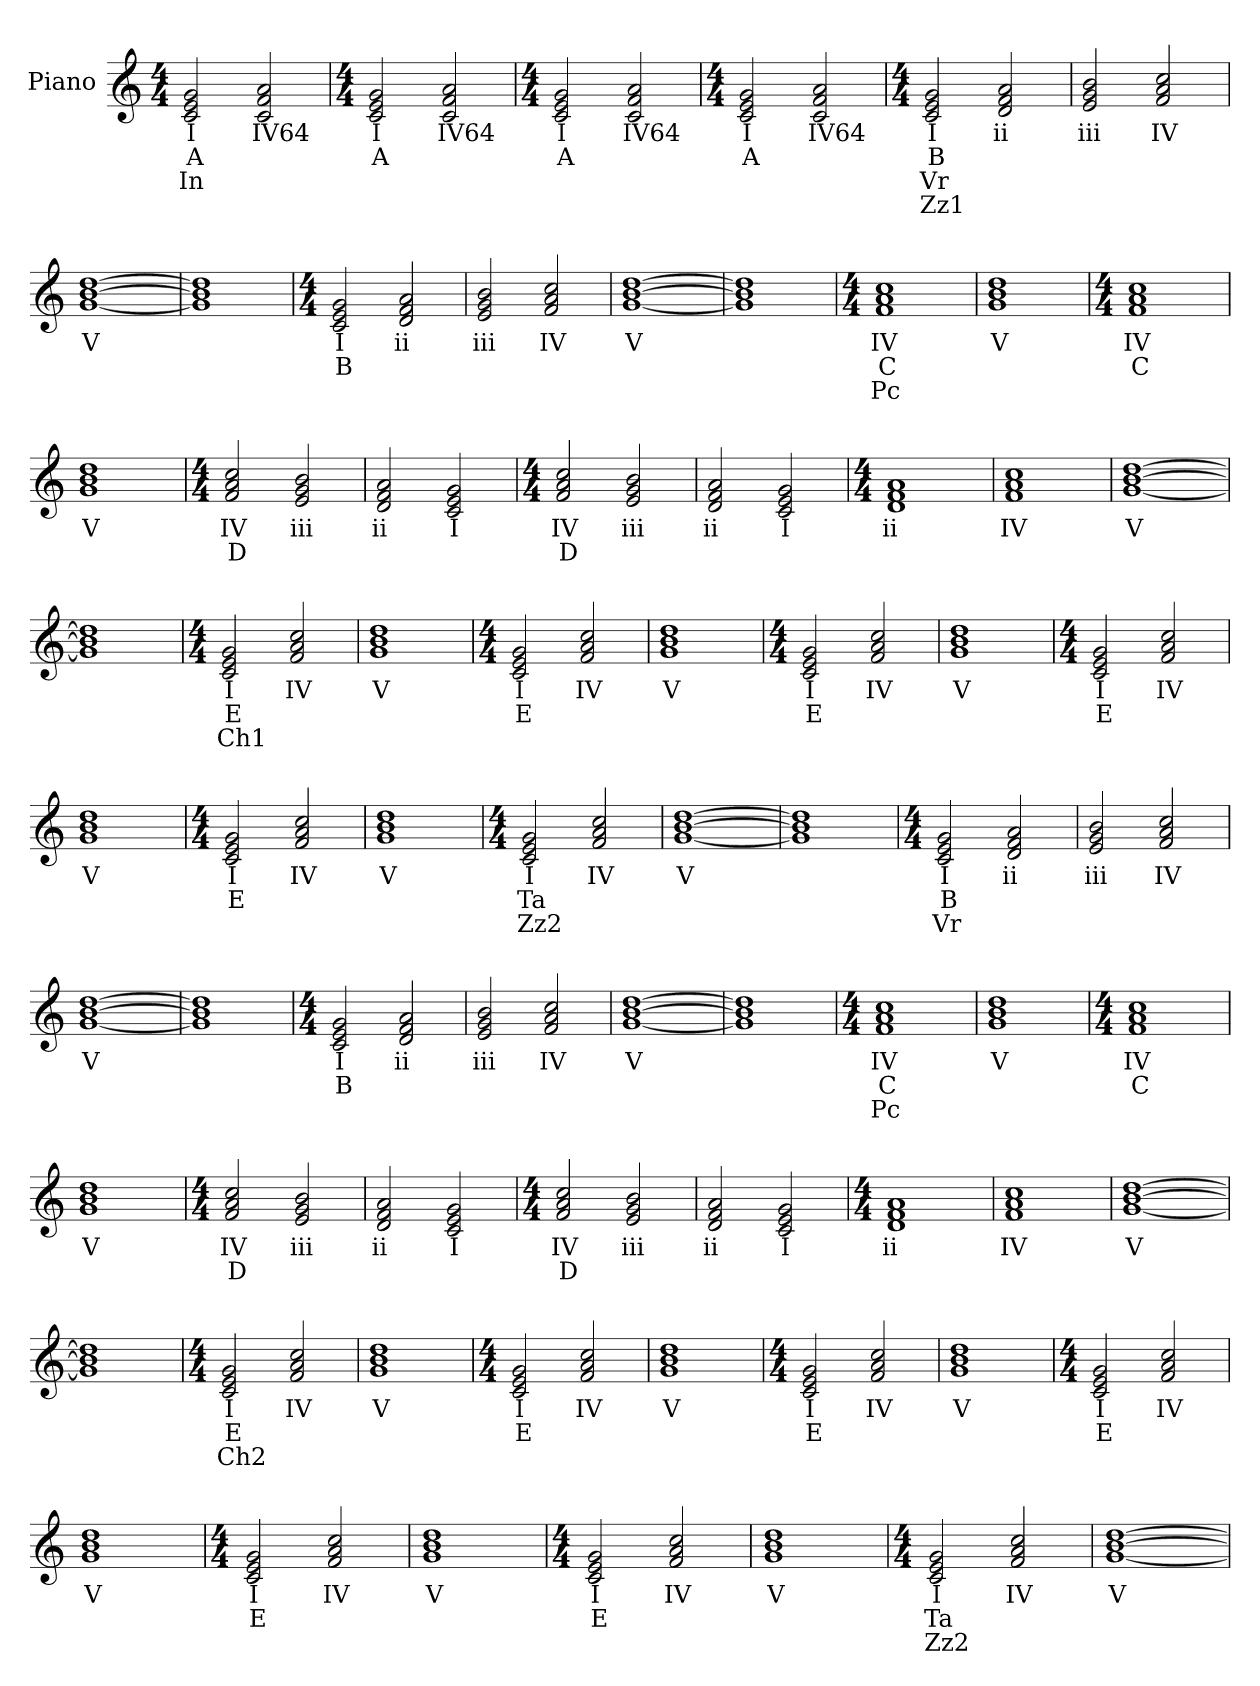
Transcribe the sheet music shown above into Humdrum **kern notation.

**kern	**text	**text	**text	**text
*part1	*part1	*part1	*part1	*part1
*staff1	*staff1	*staff1	*staff1	*staff1
*I"Piano	*	*	*	*
*I'Pno	*	*	*	*
*k[]	*	*	*	*
*C:	*	*	*	*
*M4/4	*	*	*	*
=	=	=	=	=
2c 2e 2g	I	A	In	.
2c 2f 2a	IV64	.	.	.
=	=	=	=	=
*k[]	*	*	*	*
*C:	*	*	*	*
*M4/4	*	*	*	*
2c 2e 2g	I	A	.	.
2c 2f 2a	IV64	.	.	.
=	=	=	=	=
*k[]	*	*	*	*
*C:	*	*	*	*
*M4/4	*	*	*	*
2c 2e 2g	I	A	.	.
2c 2f 2a	IV64	.	.	.
=	=	=	=	=
*k[]	*	*	*	*
*C:	*	*	*	*
*M4/4	*	*	*	*
2c 2e 2g	I	A	.	.
2c 2f 2a	IV64	.	.	.
=	=	=	=	=
*k[]	*	*	*	*
*C:	*	*	*	*
*M4/4	*	*	*	*
2c 2e 2g	I	B	Vr	Zz1
2d 2f 2a	ii	.	.	.
=	=	=	=	=
*k[]	*	*	*	*
*C:	*	*	*	*
2e 2g 2b	iii	.	.	.
2f 2a 2cc	IV	.	.	.
=	=	=	=	=
*k[]	*	*	*	*
*C:	*	*	*	*
[1g [1b [1dd	V	.	.	.
=	=	=	=	=
*k[]	*	*	*	*
*C:	*	*	*	*
1g] 1b] 1dd]	.	.	.	.
=	=	=	=	=
*k[]	*	*	*	*
*C:	*	*	*	*
*M4/4	*	*	*	*
2c 2e 2g	I	B	.	.
2d 2f 2a	ii	.	.	.
=	=	=	=	=
*k[]	*	*	*	*
*C:	*	*	*	*
2e 2g 2b	iii	.	.	.
2f 2a 2cc	IV	.	.	.
=	=	=	=	=
*k[]	*	*	*	*
*C:	*	*	*	*
[1g [1b [1dd	V	.	.	.
=	=	=	=	=
*k[]	*	*	*	*
*C:	*	*	*	*
1g] 1b] 1dd]	.	.	.	.
=	=	=	=	=
*k[]	*	*	*	*
*C:	*	*	*	*
*M4/4	*	*	*	*
1f 1a 1cc	IV	C	Pc	.
=	=	=	=	=
*k[]	*	*	*	*
*C:	*	*	*	*
1g 1b 1dd	V	.	.	.
=	=	=	=	=
*k[]	*	*	*	*
*C:	*	*	*	*
*M4/4	*	*	*	*
1f 1a 1cc	IV	C	.	.
=	=	=	=	=
*k[]	*	*	*	*
*C:	*	*	*	*
1g 1b 1dd	V	.	.	.
=	=	=	=	=
*k[]	*	*	*	*
*C:	*	*	*	*
*M4/4	*	*	*	*
2f 2a 2cc	IV	D	.	.
2e 2g 2b	iii	.	.	.
=	=	=	=	=
*k[]	*	*	*	*
*C:	*	*	*	*
2d 2f 2a	ii	.	.	.
2c 2e 2g	I	.	.	.
=	=	=	=	=
*k[]	*	*	*	*
*C:	*	*	*	*
*M4/4	*	*	*	*
2f 2a 2cc	IV	D	.	.
2e 2g 2b	iii	.	.	.
=	=	=	=	=
*k[]	*	*	*	*
*C:	*	*	*	*
2d 2f 2a	ii	.	.	.
2c 2e 2g	I	.	.	.
=	=	=	=	=
*k[]	*	*	*	*
*C:	*	*	*	*
*M4/4	*	*	*	*
1d 1f 1a	ii	.	.	.
=	=	=	=	=
*k[]	*	*	*	*
*C:	*	*	*	*
1f 1a 1cc	IV	.	.	.
=	=	=	=	=
*k[]	*	*	*	*
*C:	*	*	*	*
[1g [1b [1dd	V	.	.	.
=	=	=	=	=
*k[]	*	*	*	*
*C:	*	*	*	*
1g] 1b] 1dd]	.	.	.	.
=	=	=	=	=
*k[]	*	*	*	*
*C:	*	*	*	*
*M4/4	*	*	*	*
2c 2e 2g	I	E	Ch1	.
2f 2a 2cc	IV	.	.	.
=	=	=	=	=
*k[]	*	*	*	*
*C:	*	*	*	*
1g 1b 1dd	V	.	.	.
=	=	=	=	=
*k[]	*	*	*	*
*C:	*	*	*	*
*M4/4	*	*	*	*
2c 2e 2g	I	E	.	.
2f 2a 2cc	IV	.	.	.
=	=	=	=	=
*k[]	*	*	*	*
*C:	*	*	*	*
1g 1b 1dd	V	.	.	.
=	=	=	=	=
*k[]	*	*	*	*
*C:	*	*	*	*
*M4/4	*	*	*	*
2c 2e 2g	I	E	.	.
2f 2a 2cc	IV	.	.	.
=	=	=	=	=
*k[]	*	*	*	*
*C:	*	*	*	*
1g 1b 1dd	V	.	.	.
=	=	=	=	=
*k[]	*	*	*	*
*C:	*	*	*	*
*M4/4	*	*	*	*
2c 2e 2g	I	E	.	.
2f 2a 2cc	IV	.	.	.
=	=	=	=	=
*k[]	*	*	*	*
*C:	*	*	*	*
1g 1b 1dd	V	.	.	.
=	=	=	=	=
*k[]	*	*	*	*
*C:	*	*	*	*
*M4/4	*	*	*	*
2c 2e 2g	I	E	.	.
2f 2a 2cc	IV	.	.	.
=	=	=	=	=
*k[]	*	*	*	*
*C:	*	*	*	*
1g 1b 1dd	V	.	.	.
=	=	=	=	=
*k[]	*	*	*	*
*C:	*	*	*	*
*M4/4	*	*	*	*
2c 2e 2g	I	Ta	Zz2	.
2f 2a 2cc	IV	.	.	.
=	=	=	=	=
*k[]	*	*	*	*
*C:	*	*	*	*
[1g [1b [1dd	V	.	.	.
=	=	=	=	=
*k[]	*	*	*	*
*C:	*	*	*	*
1g] 1b] 1dd]	.	.	.	.
=	=	=	=	=
*k[]	*	*	*	*
*C:	*	*	*	*
*M4/4	*	*	*	*
2c 2e 2g	I	B	Vr	.
2d 2f 2a	ii	.	.	.
=	=	=	=	=
*k[]	*	*	*	*
*C:	*	*	*	*
2e 2g 2b	iii	.	.	.
2f 2a 2cc	IV	.	.	.
=	=	=	=	=
*k[]	*	*	*	*
*C:	*	*	*	*
[1g [1b [1dd	V	.	.	.
=	=	=	=	=
*k[]	*	*	*	*
*C:	*	*	*	*
1g] 1b] 1dd]	.	.	.	.
=	=	=	=	=
*k[]	*	*	*	*
*C:	*	*	*	*
*M4/4	*	*	*	*
2c 2e 2g	I	B	.	.
2d 2f 2a	ii	.	.	.
=	=	=	=	=
*k[]	*	*	*	*
*C:	*	*	*	*
2e 2g 2b	iii	.	.	.
2f 2a 2cc	IV	.	.	.
=	=	=	=	=
*k[]	*	*	*	*
*C:	*	*	*	*
[1g [1b [1dd	V	.	.	.
=	=	=	=	=
*k[]	*	*	*	*
*C:	*	*	*	*
1g] 1b] 1dd]	.	.	.	.
=	=	=	=	=
*k[]	*	*	*	*
*C:	*	*	*	*
*M4/4	*	*	*	*
1f 1a 1cc	IV	C	Pc	.
=	=	=	=	=
*k[]	*	*	*	*
*C:	*	*	*	*
1g 1b 1dd	V	.	.	.
=	=	=	=	=
*k[]	*	*	*	*
*C:	*	*	*	*
*M4/4	*	*	*	*
1f 1a 1cc	IV	C	.	.
=	=	=	=	=
*k[]	*	*	*	*
*C:	*	*	*	*
1g 1b 1dd	V	.	.	.
=	=	=	=	=
*k[]	*	*	*	*
*C:	*	*	*	*
*M4/4	*	*	*	*
2f 2a 2cc	IV	D	.	.
2e 2g 2b	iii	.	.	.
=	=	=	=	=
*k[]	*	*	*	*
*C:	*	*	*	*
2d 2f 2a	ii	.	.	.
2c 2e 2g	I	.	.	.
=	=	=	=	=
*k[]	*	*	*	*
*C:	*	*	*	*
*M4/4	*	*	*	*
2f 2a 2cc	IV	D	.	.
2e 2g 2b	iii	.	.	.
=	=	=	=	=
*k[]	*	*	*	*
*C:	*	*	*	*
2d 2f 2a	ii	.	.	.
2c 2e 2g	I	.	.	.
=	=	=	=	=
*k[]	*	*	*	*
*C:	*	*	*	*
*M4/4	*	*	*	*
1d 1f 1a	ii	.	.	.
=	=	=	=	=
*k[]	*	*	*	*
*C:	*	*	*	*
1f 1a 1cc	IV	.	.	.
=	=	=	=	=
*k[]	*	*	*	*
*C:	*	*	*	*
[1g [1b [1dd	V	.	.	.
=	=	=	=	=
*k[]	*	*	*	*
*C:	*	*	*	*
1g] 1b] 1dd]	.	.	.	.
=	=	=	=	=
*k[]	*	*	*	*
*C:	*	*	*	*
*M4/4	*	*	*	*
2c 2e 2g	I	E	Ch2	.
2f 2a 2cc	IV	.	.	.
=	=	=	=	=
*k[]	*	*	*	*
*C:	*	*	*	*
1g 1b 1dd	V	.	.	.
=	=	=	=	=
*k[]	*	*	*	*
*C:	*	*	*	*
*M4/4	*	*	*	*
2c 2e 2g	I	E	.	.
2f 2a 2cc	IV	.	.	.
=	=	=	=	=
*k[]	*	*	*	*
*C:	*	*	*	*
1g 1b 1dd	V	.	.	.
=	=	=	=	=
*k[]	*	*	*	*
*C:	*	*	*	*
*M4/4	*	*	*	*
2c 2e 2g	I	E	.	.
2f 2a 2cc	IV	.	.	.
=	=	=	=	=
*k[]	*	*	*	*
*C:	*	*	*	*
1g 1b 1dd	V	.	.	.
=	=	=	=	=
*k[]	*	*	*	*
*C:	*	*	*	*
*M4/4	*	*	*	*
2c 2e 2g	I	E	.	.
2f 2a 2cc	IV	.	.	.
=	=	=	=	=
*k[]	*	*	*	*
*C:	*	*	*	*
1g 1b 1dd	V	.	.	.
=	=	=	=	=
*k[]	*	*	*	*
*C:	*	*	*	*
*M4/4	*	*	*	*
2c 2e 2g	I	E	.	.
2f 2a 2cc	IV	.	.	.
=	=	=	=	=
*k[]	*	*	*	*
*C:	*	*	*	*
1g 1b 1dd	V	.	.	.
=	=	=	=	=
*k[]	*	*	*	*
*C:	*	*	*	*
*M4/4	*	*	*	*
2c 2e 2g	I	E	.	.
2f 2a 2cc	IV	.	.	.
=	=	=	=	=
*k[]	*	*	*	*
*C:	*	*	*	*
1g 1b 1dd	V	.	.	.
=	=	=	=	=
*k[]	*	*	*	*
*C:	*	*	*	*
*M4/4	*	*	*	*
2c 2e 2g	I	Ta	Zz2	.
2f 2a 2cc	IV	.	.	.
=	=	=	=	=
*k[]	*	*	*	*
*C:	*	*	*	*
[1g [1b [1dd	V	.	.	.
=	=	=	=	=
*-	*-	*-	*-	*-
